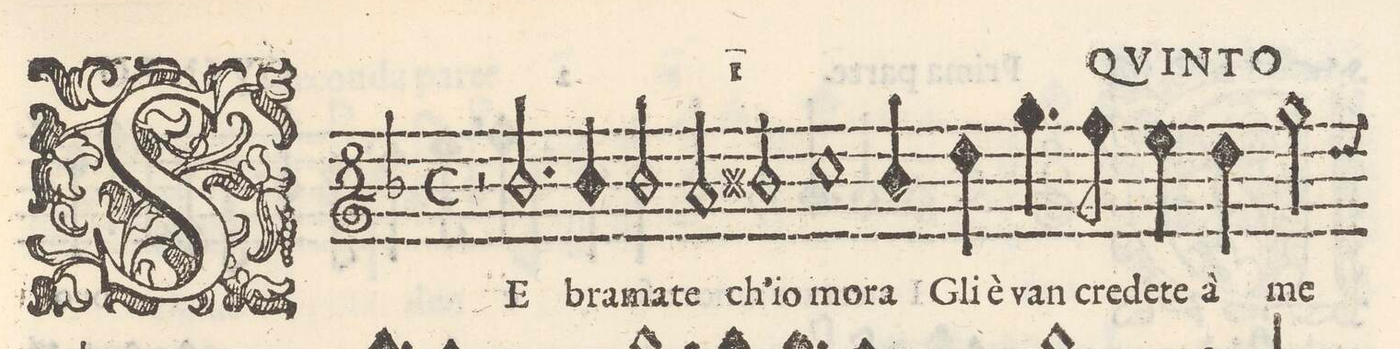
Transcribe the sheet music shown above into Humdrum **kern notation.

**kern	**text
*I"QVINTO	*
*clefG2	*
*k[b-]	*
*M2/1	*
2r	.
2.b-/	SE
4b-/	bra-
2b-/	-ma-
=2-	=2-
2a/	-te
2bn/	ch'io
1cc	mo-
=3-	=3-
4b-/	-ra
4dd\	Gli è
4.gg\	van
8ff\	cre-
4ee\	-de-
4dd\	te à
2gg\	me
=4-	=4-
*-	*-
